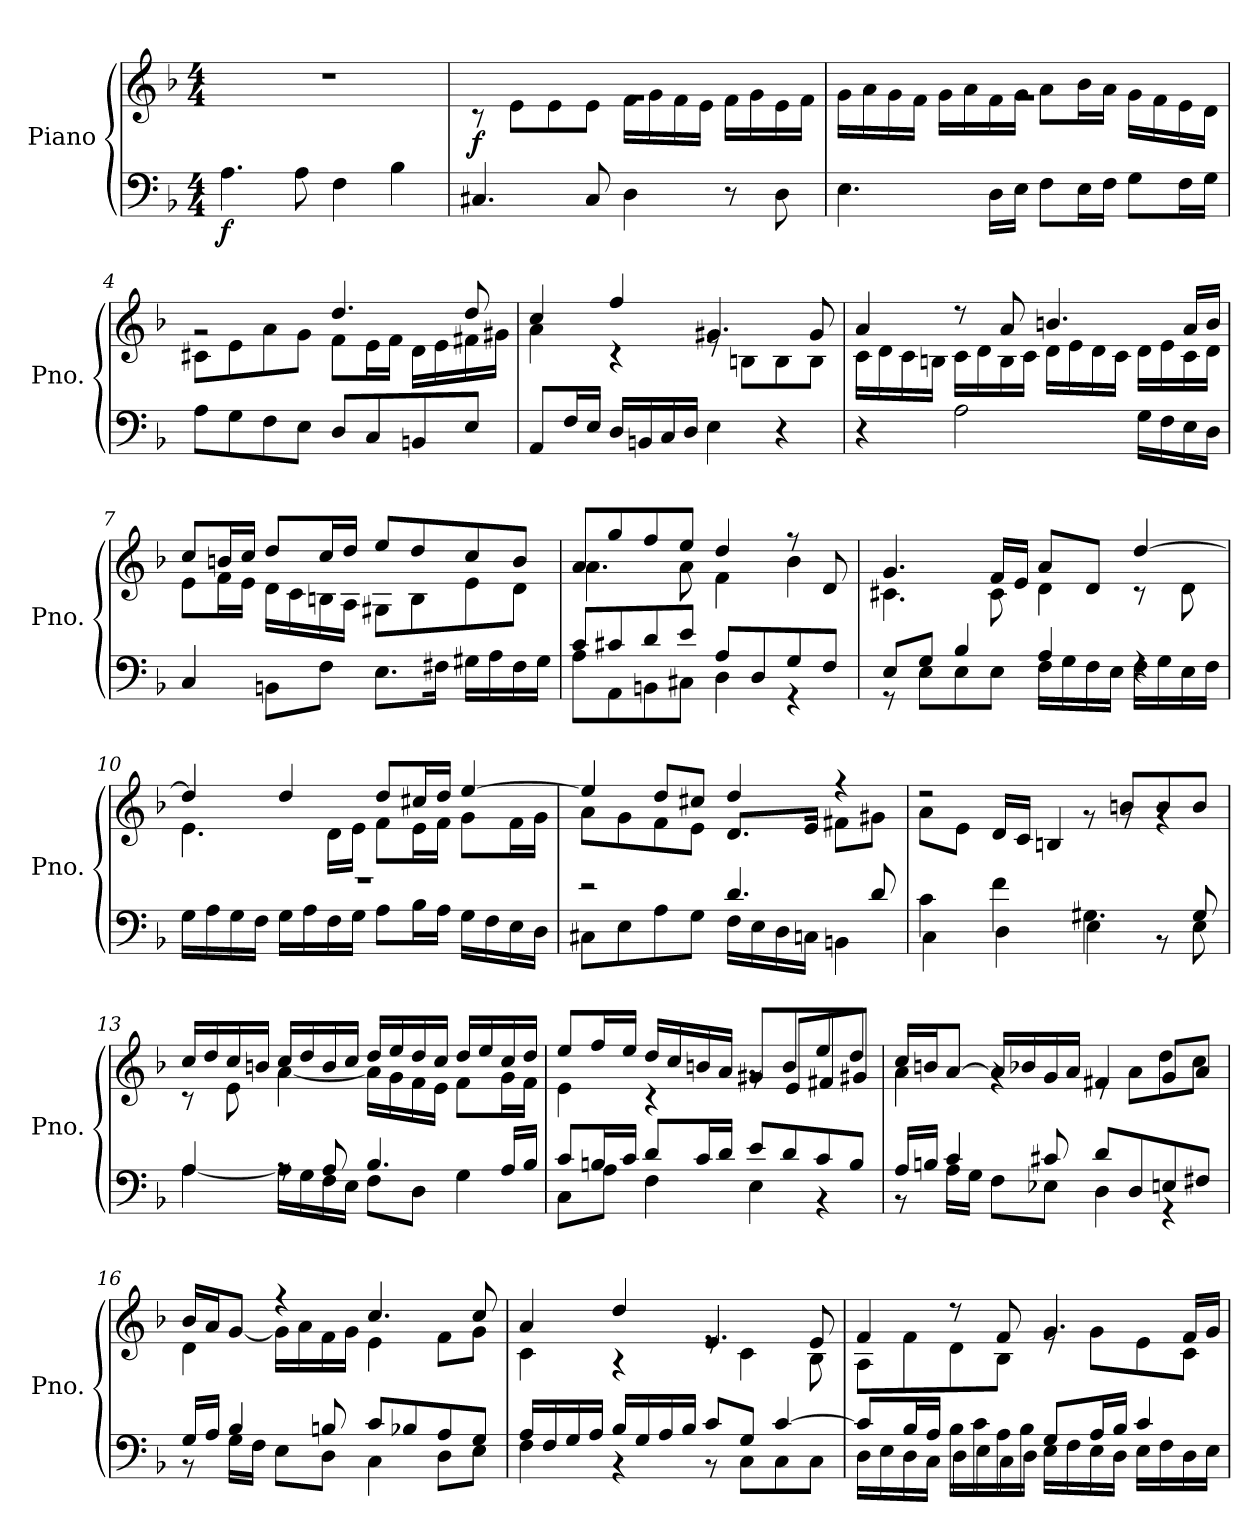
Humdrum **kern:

**kern	**kern	**dynam
*part1	*part1	*part1
*staff2	*staff1	*staff1/2
*I"Piano	*	*
*I'Pno.	*	*
*clefF4	*clefG2	*
*k[b-]	*k[b-]	*
*M4/4	*M4/4	*
*MM100	*MM100	*
=1	=1	=1
!	!	!LO:DY:b=2
4.A\	1r	f
8A\	.	.
4F\	.	.
4B-\	.	.
=2	=2	=2
*	*^	*
!	!	!	!LO:DY:b
4.C#X/	1rg	8r	f
.	.	8e\L	.
.	.	8e\	.
8C#/	.	8e\J	.
4D\	.	16f\LL	.
.	.	16g\	.
.	.	16f\	.
.	.	16e\JJ	.
8r	.	16f\LL	.
.	.	16g\	.
8D\	.	16e\	.
.	.	16f\JJ	.
=3	=3	=3	=3
4.E\	1rg	16g\LL	.
.	.	16a\	.
.	.	16g\	.
.	.	16f\JJ	.
.	.	16g\LL	.
.	.	16a\	.
16D\LL	.	16f\	.
16E\JJ	.	16g\JJ	.
8F\L	.	8a\L	.
16E\L	.	16b-\L	.
16F\JJ	.	16a\JJ	.
8G\L	.	16g\LL	.
.	.	16f\	.
16F\L	.	16e\	.
16G\JJ	.	16d\JJ	.
=4	=4	=4	=4
8A\L	2rg	8c#X\L	.
8G\	.	8e\	.
8F\	.	8a\	.
8E\J	.	8g\J	.
8D/L	4.dd/	8f\L	.
8C/	.	16e\L	.
.	.	16f\JJ	.
8BBn/	.	16d\LL	.
.	.	16e\	.
8E/J	8dd/	16f#X\	.
.	.	16g#X\JJ	.
!!LO:LB:g=z	!!
=5	=5	=5	=5
8AA/L	4cc/	4a\	.
16F/L	.	.	.
16E/JJ	.	.	.
16D/LL	4ff/	4r	.
16BBn/	.	.	.
16C/	.	.	.
16D/JJ	.	.	.
4E\	4.g#X/	8re	.
.	.	8Bn\L	.
4r	.	8B\	.
.	8g#/	8B\J	.
=6	=6	=6	=6
4r	4a/	16c\LL	.
.	.	16d\	.
.	.	16c\	.
.	.	16Bn\JJ	.
2A\	8r	16c\LL	.
.	.	16d\	.
.	8a/	16B\	.
.	.	16c\JJ	.
.	4.bn/	16d\LL	.
.	.	16e\	.
.	.	16d\	.
.	.	16c\JJ	.
16G\LL	.	16d\LL	.
16F\	.	16e\	.
16E\	16a/LL	16c\	.
16D\JJ	16b/JJ	16d\JJ	.
!!LO:LB:g=z	!!
=7	=7	=7	=7
4C/	8cc/L	8e\L	.
.	16bn/L	16f\L	.
.	16cc/JJ	16e\JJ	.
8BBn\L	8dd/L	16d\LL	.
.	.	16c\	.
8F\J	16cc/L	16Bn\	.
.	16dd/JJ	16A\JJ	.
8.E\L	8ee/L	8G#X\L	.
.	8dd/	8B\	.
16F#X\Jk	.	.	.
16G#X\LL	8cc/	8e\	.
16A\	.	.	.
16F#\	8b/J	8d\J	.
16G#\JJ	.	.	.
=8	=8	=8	=8
*^	*	*	*
8c/L	8A\L	8a/L	4.a\	.
8c#X/	8AA\	8gg/	.	.
8d/	8BBn\	8ff/	.	.
8e/J	8C#X\J	8ee/J	8a\	.
8A/L	4D\	4dd/	4f\	.
8D/	.	.	.	.
8G/	4r	8r	4b-\	.
8F/J	.	8d/	.	.
=9	=9	=9	=9	=9
8E/L	8r	4.g/	4.c#X\	.
8G/J	8E\L	.	.	.
4B-/	8E\	.	.	.
.	8E\J	16f/LL	8c#\	.
.	.	16e/JJ	.	.
4A/	16F\LL	8a/L	4d\	.
.	16G\	.	.	.
.	16F\	8d/J	.	.
.	16E\JJ	.	.	.
4rF	16F\LL	[4dd/	8r	.
.	16G\	.	.	.
.	16E\	.	8d\	.
.	16F\JJ	.	.	.
!!LO:LB:g=z	!!
=10	=10	=10	=10	=10
1r	16G\LL	4dd/]	4.e\	.
.	16A\	.	.	.
.	16G\	.	.	.
.	16F\JJ	.	.	.
.	16G\LL	4dd/	.	.
.	16A\	.	.	.
.	16F\	.	16d\LL	.
.	16G\JJ	.	16e\JJ	.
.	8A\L	8dd/L	8f\L	.
.	16B-\L	16cc#X/L	16e\L	.
.	16A\JJ	16dd/JJ	16f\JJ	.
.	16G\LL	[4ee/	8g\L	.
.	16F\	.	.	.
.	16E\	.	16f\L	.
.	16D\JJ	.	16g\JJ	.
=11	=11	=11	=11	=11
2r	8C#X\L	4ee/]	8a\L	.
.	8E\	.	8g\	.
.	8A\	8dd/L	8f\	.
.	8G\J	8cc#X/J	8e\J	.
4.d/	16F\LL	4dd/	8.d/L	.
.	16E\	.	.	.
.	16D\	.	.	.
.	16Cn\JJ	.	16e/Jk	.
.	4BBn\	4r	8f#X\L	.
8d/	.	.	8g#X\J	.
=12	=12	=12	=12	=12
4c\	4C\	2r	8a\L	.
.	.	.	8e\J	.
4f\	4D\	.	16d/LL	.
.	.	.	16c/JJ	.
.	.	.	4Bn/	.
4.G#X\	4E\	8rg	.	.
.	.	8bn/L	8rg	.
.	8r	8b/	4rg	.
8G#/	8E\	8b/J	.	.
!!LO:LB:g=z	!!
=13	=13	=13	=13	=13
4A/	[4A\	16cc/LL	8r	.
.	.	16dd/	.	.
.	.	16cc/	8e\	.
.	.	16bn/JJ	.	.
8rA	16A\LL]	16cc/LL	[4a\	.
.	16G\	16dd/	.	.
8A/	16F\	16b/	.	.
.	16E\JJ	16cc/JJ	.	.
4.B-/	8F\L	16dd/LL	16a\LL]	.
.	.	16ee/	16g\	.
.	8D\J	16dd/	16f\	.
.	.	16cc/JJ	16e\JJ	.
.	4G\	16dd/LL	8f\L	.
.	.	16ee/	.	.
16A/LL	.	16cc/	16g\L	.
16B-/JJ	.	16dd/JJ	16f\JJ	.
=14	=14	=14	=14	=14
8c/L	8C\L	8ee/L	4e\	.
16Bn/L	8A\J	16ff/L	.	.
16c/JJ	.	16ee/JJ	.	.
8d/L	4F\	16dd/LL	4r	.
.	.	16cc/	.	.
16c/L	.	16bn/	.	.
16d/JJ	.	16a/JJ	.	.
8e/L	4E\	8g#X/L	8rg	.
8d/	.	8b/	8e/L	.
8c/	4r	8ee/	8f#X/	.
8B/J	.	8dd/J	8g#X/J	.
!!LO:PB:g=z	!!
=15	=15	=15	=15	=15
16A/LL	8r	16cc/LL	4a\	.
16Bn/JJ	.	16bn/J	.	.
4c/	16A\LL	[8a/J	.	.
.	16G\JJ	.	.	.
.	8F\L	16a/LL]	4rg	.
.	.	16b-X/	.	.
8c#X/	8E-X\J	16g/	.	.
.	.	16a/JJ	.	.
8d/L	4D\	4f#X/	8re	.
8D/	.	.	8a\L	.
8En/	4r	8g/L	8dd\	.
8F#X/J	.	8a/J	8cc\J	.
=16	=16	=16	=16	=16
16G/LL	8r	4d\	16b-/LL	.
16A/JJ	.	.	16a/J	.
4B-/	16G\LL	.	[8g/J	.
.	16F\JJ	.	.	.
.	8E\L	4r	16g\LL]	.
.	.	.	16a\	.
8Bn/	8D\J	.	16f\	.
.	.	.	16g\JJ	.
8c/L	4C\	4.cc/	4e\	.
8B-X/	.	.	.	.
8A/	8D\L	.	8f\L	.
8G/J	8E\J	8cc/	8g\J	.
=17	=17	=17	=17	=17
16A/LL	4F\	4a/	4c\	.
16F/	.	.	.	.
16G/	.	.	.	.
16A/JJ	.	.	.	.
16B-/LL	4r	4dd/	4r	.
16G/	.	.	.	.
16A/	.	.	.	.
16B-/JJ	.	.	.	.
8c/L	8r	4.e/	8re	.
8G/J	8C\L	.	4c\	.
[4c/	8C\	.	.	.
.	8C\J	8e/	8B-\	.
!!LO:LB:g=z	!!
=18	=18	=18	=18	=18
8c/L]	16D\LL	4f/	8A\L	.
.	16E\	.	.	.
16B-/L	16D\	.	8f\	.
16A/JJ	16C\JJ	.	.	.
16B-\LL	16D\LL	8r	8d\	.
16c\	16E\	.	.	.
16A\	16C\	8f/	8B-\J	.
16B-\JJ	16D\JJ	.	.	.
8G/L	16E\LL	4.g/	8re	.
.	16F\	.	.	.
16A/L	16E\	.	8g\L	.
16B-/JJ	16D\JJ	.	.	.
4c/	16E\LL	.	8e\	.
.	16F\	.	.	.
.	16D\	16f/LL	8c\J	.
.	16E\JJ	16g/JJ	.	.
*v	*v	*	*	*
*	*v	*v	*
=	=	=
*-	*-	*-
